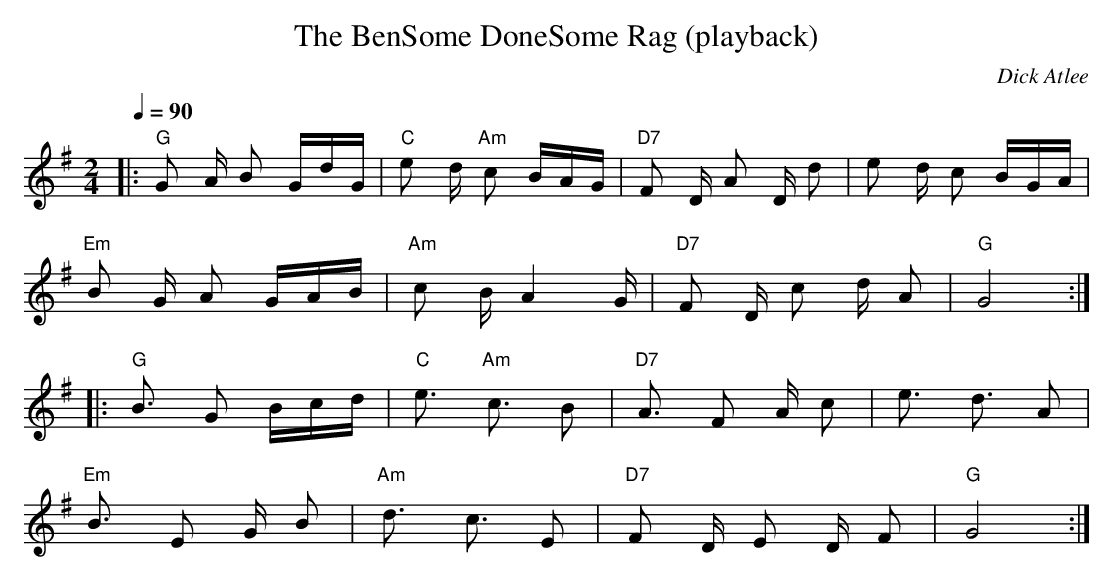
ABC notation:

X:1
T:The BenSome DoneSome Rag (playback)
M:2/4
L:1/16
Q:1/4=90
C:Dick Atlee
K:G
|: "G" G2 A B2 GdG | "C" e2 d "Am" c2 BAG |
"D7" F2 D A2 D d2 | e2 d c2 BGA | !
"Em" B2 G A2 GAB | "Am" c2 B A4 G | "D7" F2 D c2 d A2 | "G" G8 :| !
|: "G" B3 G2 Bcd | "C" e3 "Am" c3 B2 |
"D7" A3 F2 A c2 | e3 d3 A2 | !
"Em" B3 E2 G B2 | "Am" d3 c3 E2 | "D7" F2 D E2 D F2 | "G" G8 :|
